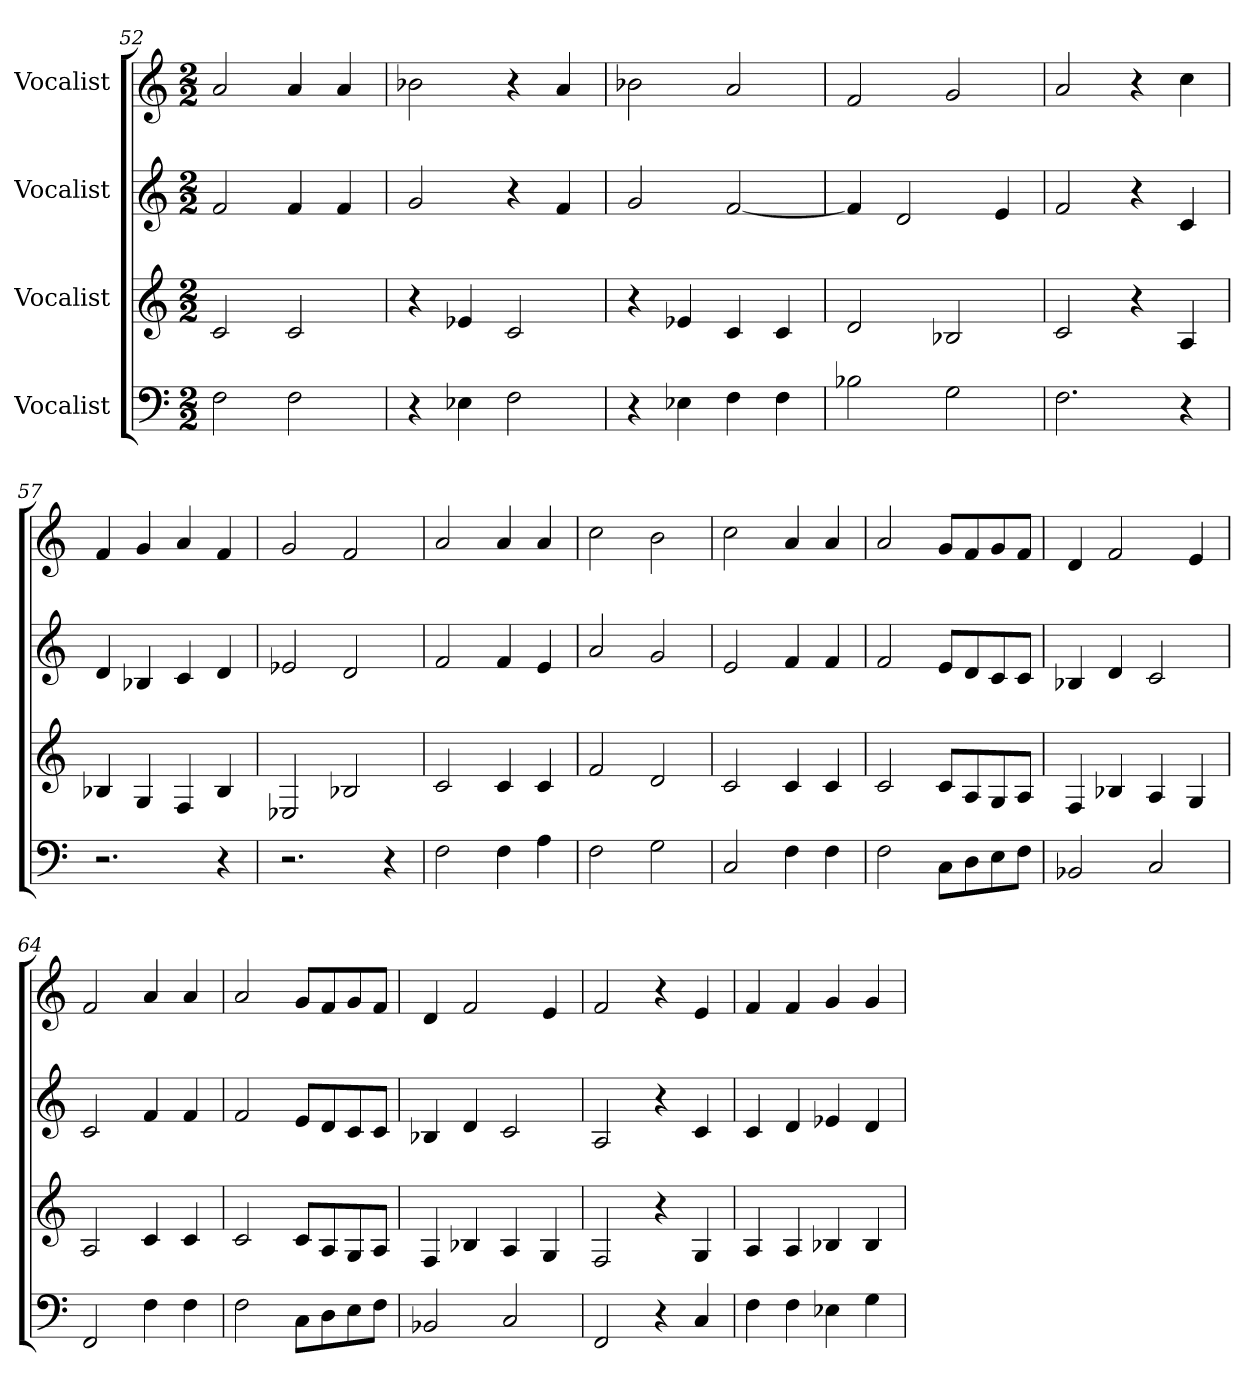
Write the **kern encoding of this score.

**kern	**kern	**kern	**kern
*part4	*part3	*part2	*part1
*staff4	*staff3	*staff2	*staff1
*I"Vocalist	*I"Vocalist	*I"Vocalist	*I"Vocalist
*M2/2	*M2/2	*M2/2	*M2/2
=52	=52	=52	=52
2F	2c	2f	2a
2F	2c	4f	4a
.	.	4f	4a
=53	=53	=53	=53
4r	4r	2g	2b-X
4E-X	4e-X	.	.
2F	2c	4r	4r
.	.	4f	4a
=54	=54	=54	=54
4r	4r	2g	2b-X
4E-X	4e-X	.	.
4F	4c	[2f	2a
4F	4c	.	.
=55	=55	=55	=55
2B-X	2d	4f]	2f
.	.	2d	.
2G	2B-X	.	2g
.	.	4e	.
=56	=56	=56	=56
2.F	2c	2f	2a
.	4r	4r	4r
4r	4A	4c	4cc
=57	=57	=57	=57
2.r	4B-X	4d	4f
.	4G	4B-X	4g
.	4F	4c	4a
4r	4B-	4d	4f
=58	=58	=58	=58
2.r	2E-X	2e-X	2g
.	2B-X	2d	2f
4r	.	.	.
=59	=59	=59	=59
2F	2c	2f	2a
4F	4c	4f	4a
4A	4c	4e	4a
=60	=60	=60	=60
2F	2f	2a	2cc
2G	2d	2g	2b
=61	=61	=61	=61
2C	2c	2e	2cc
4F	4c	4f	4a
4F	4c	4f	4a
=62	=62	=62	=62
2F	2c	2f	2a
8CL	8cL	8eL	8gL
8D	8A	8d	8f
8E	8G	8c	8g
8FJ	8AJ	8cJ	8fJ
=63	=63	=63	=63
2BB-X	4F	4B-X	4d
.	4B-X	4d	2f
2C	4A	2c	.
.	4G	.	4e
=64	=64	=64	=64
2FF	2A	2c	2f
4F	4c	4f	4a
4F	4c	4f	4a
=65	=65	=65	=65
2F	2c	2f	2a
8CL	8cL	8eL	8gL
8D	8A	8d	8f
8E	8G	8c	8g
8FJ	8AJ	8cJ	8fJ
=66	=66	=66	=66
2BB-X	4F	4B-X	4d
.	4B-X	4d	2f
2C	4A	2c	.
.	4G	.	4e
=67	=67	=67	=67
2FF	2F	2A	2f
4r	4r	4r	4r
4C	4G	4c	4e
=68	=68	=68	=68
4F	4A	4c	4f
4F	4A	4d	4f
4E-X	4B-X	4e-X	4g
4G	4B-	4d	4g
=	=	=	=
*-	*-	*-	*-
